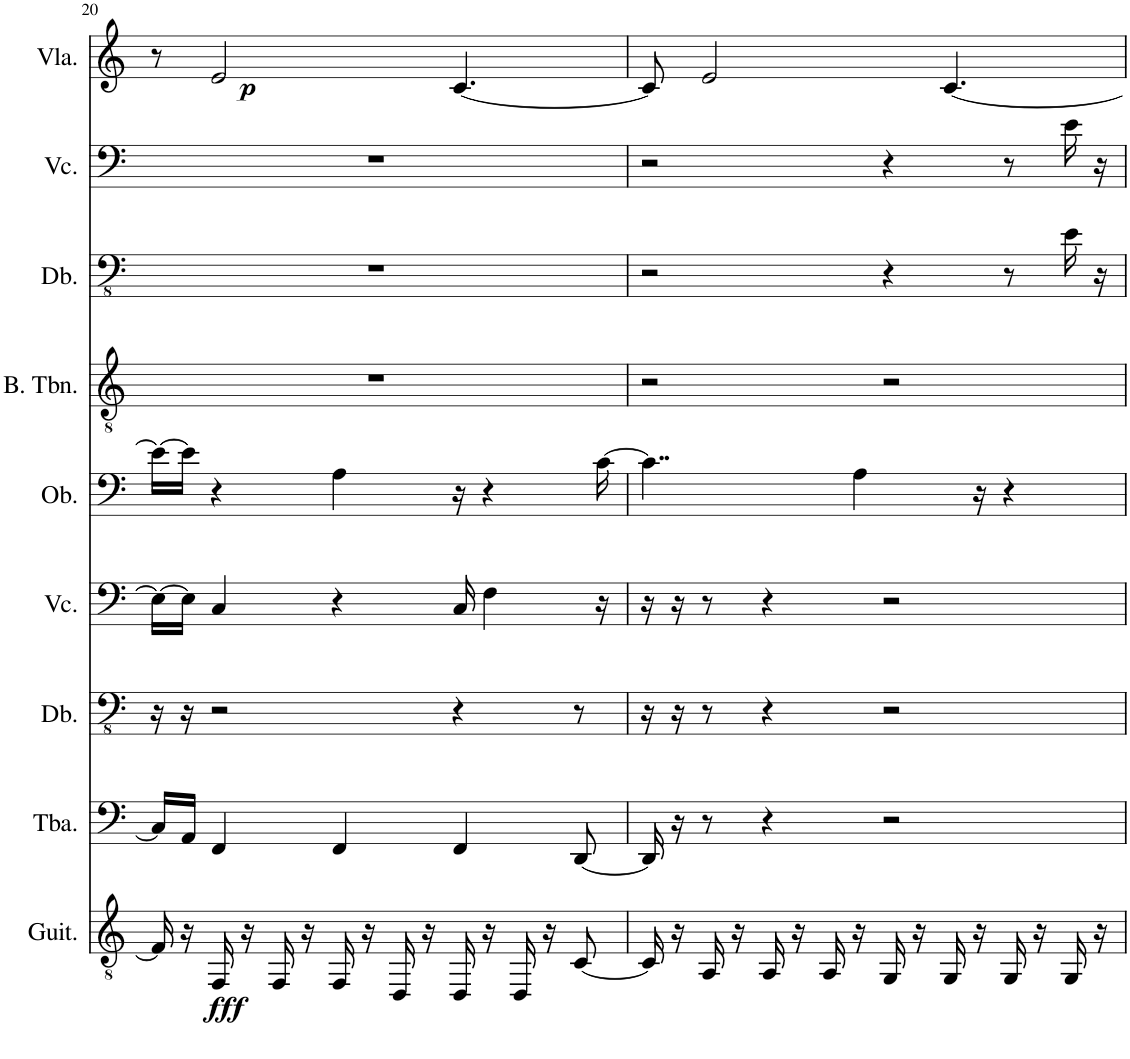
**kern	**dynam	**kern	**kern	**kern	**kern	**kern	**kern	**kern	**kern	**dynam
*part9	*part9	*part8	*part7	*part6	*part5	*part4	*part3	*part2	*part1	*part1
*staff9	*staff9	*staff8	*staff7	*staff6	*staff5	*staff4	*staff3	*staff2	*staff1	*staff1
*I"Classical Guitar	*	*I"Tuba	*I"Double Bass	*I"Violoncello	*I"Oboe	*I"Bass Trombone	*I"Double Bass	*I"Violoncello	*I"Viola	*
*I'Guit.	*	*I'Tba.	*I'Db.	*I'Vc.	*I'Ob.	*I'B. Tbn.	*I'Db.	*I'Vc.	*I'Vla.	*
!!LO:PB:g=z
*clefGv2	*	*clefF4	*clefFv4	*clefF4	*clefF4	*clefGv2	*clefFv4	*clefF4	*clefG2	*
*	*	*	*Trd7c12	*	*	*	*Trd7c12	*	*	*
*k[]	*	*k[]	*k[]	*k[]	*k[]	*k[]	*k[]	*k[]	*k[]	*
*M4/4	*	*M4/4	*M4/4	*M4/4	*M4/4	*M4/4	*M4/4	*M4/4	*M4/4	*
=20	=20	=20	=20	=20	=20	=20	=20	=20	=20	=20
16F/]	.	16C/LL]	16r	16E\LL_	16e\LL_	1r	1r	1r	8r	.
16r	.	16AA/JJ	16r	16E\JJ]	16e\JJ]	.	.	.	.	.
!	!LO:DY:b	!	!	!	!	!	!	!	!	!LO:DY:b
16FF/	fff	4FF/	2r	4C/	4r	.	.	.	2e/	p
16r	.	.	.	.	.	.	.	.	.	.
16FF/	.	.	.	.	.	.	.	.	.	.
16r	.	.	.	.	.	.	.	.	.	.
16FF/	.	4FF/	.	4r	4A\	.	.	.	.	.
16r	.	.	.	.	.	.	.	.	.	.
16DD/	.	.	.	.	.	.	.	.	.	.
16r	.	.	.	.	.	.	.	.	.	.
16DD/	.	4FF/	4r	16C/	16r	.	.	.	[4.c/	.
16r	.	.	.	4F\	4r	.	.	.	.	.
16DD/	.	.	.	.	.	.	.	.	.	.
16r	.	.	.	.	.	.	.	.	.	.
[8C/	.	[8DD/	8r	.	.	.	.	.	.	.
.	.	.	.	16r	[16c\	.	.	.	.	.
=21	=21	=21	=21	=21	=21	=21	=21	=21	=21	=21
16C/]	.	16DD/]	16r	16r	4..c\]	2r	2r	2r	8c/]	.
16r	.	16r	16r	16r	.	.	.	.	.	.
16AA/	.	8r	8r	8r	.	.	.	.	2e/	.
16r	.	.	.	.	.	.	.	.	.	.
16AA/	.	4r	4r	4r	.	.	.	.	.	.
16r	.	.	.	.	.	.	.	.	.	.
16AA/	.	.	.	.	.	.	.	.	.	.
16r	.	.	.	.	4A\	.	.	.	.	.
16GG/	.	2r	2r	2r	.	2r	4r	4r	.	.
16r	.	.	.	.	.	.	.	.	.	.
16GG/	.	.	.	.	.	.	.	.	[4.c/	.
16r	.	.	.	.	16r	.	.	.	.	.
16GG/	.	.	.	.	4r	.	8r	8r	.	.
16r	.	.	.	.	.	.	.	.	.	.
16GG/	.	.	.	.	.	.	16E\	16e\	.	.
16r	.	.	.	.	.	.	16r	16r	.	.
=	=	=	=	=	=	=	=	=	=	=
*-	*-	*-	*-	*-	*-	*-	*-	*-	*-	*-
